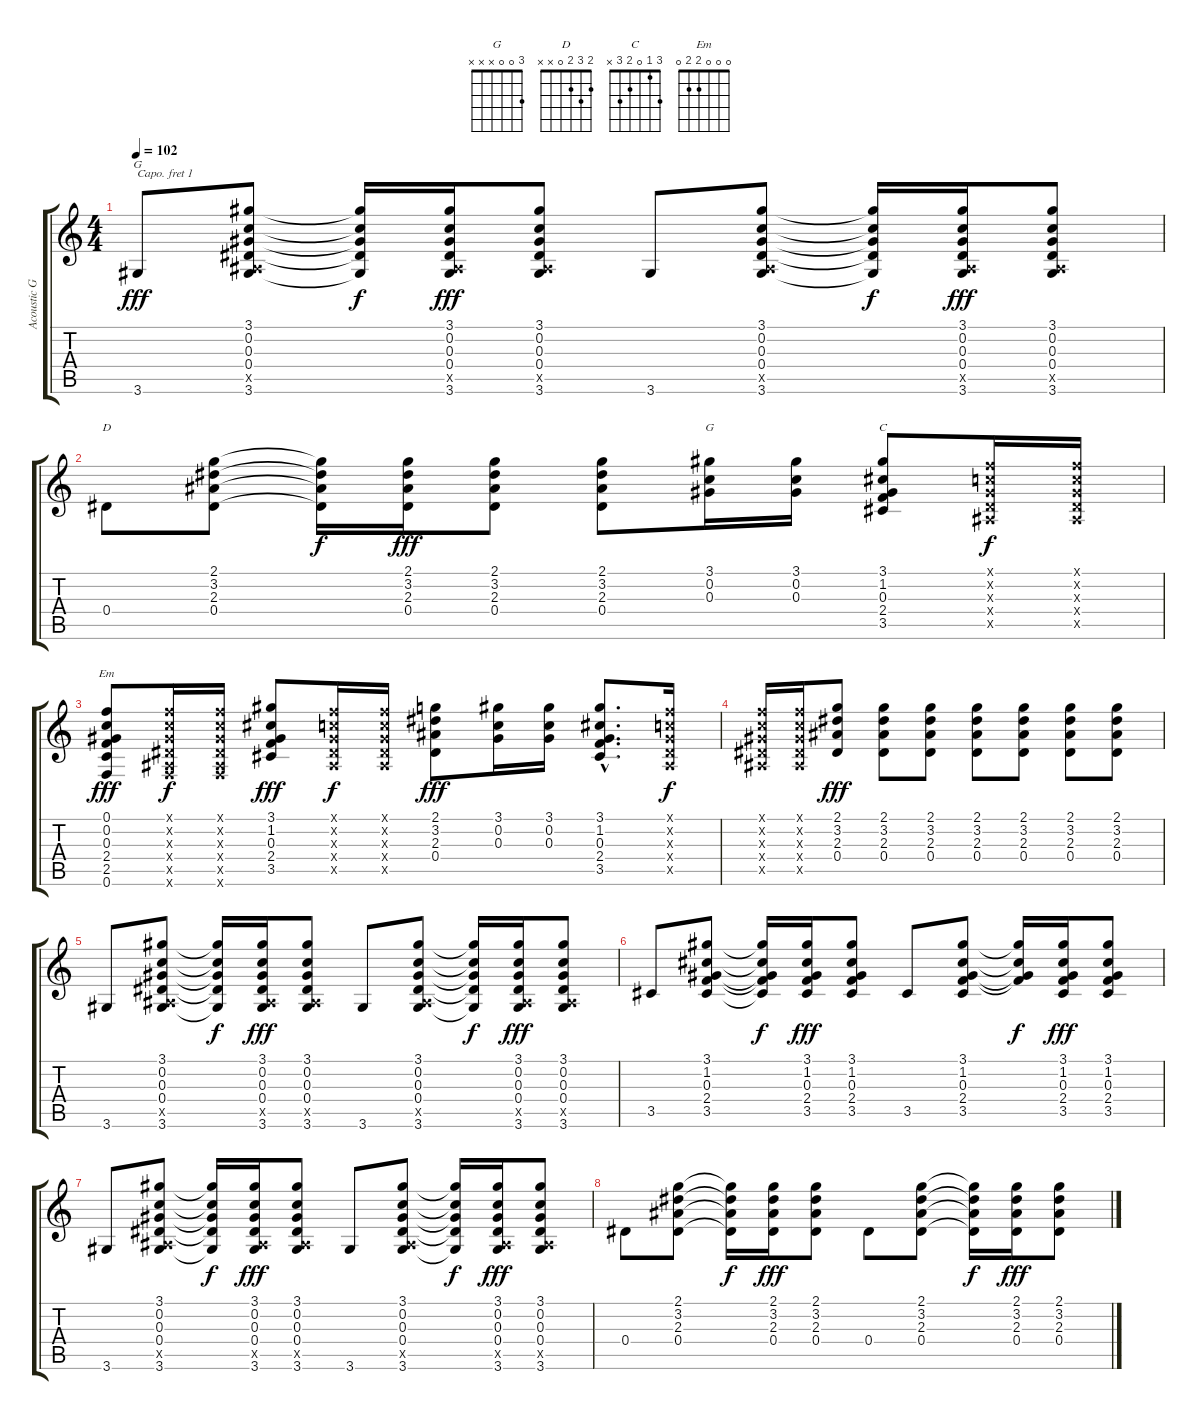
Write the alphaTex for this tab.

\track ("Acoustic Guitar 1" "Acoustic G") {instrument acousticguitarsteel}
\staff {score tabs}
\capo 1
\tuning (E4 B3 G3 D3 A2 E2) {hide}
\chord ("G" 3 0 0 0 x 3)
\chord ("D" 2 3 2 0 x x)
\chord ("G" 3 0 0 x x x)
\chord ("C" 3 1 0 2 3 x)
\chord ("Em" 0 0 0 2 2 0)
\ts (4 4)
\tempo 102
\clef g2
\ks c
3.6.8{ch "G" dy fff} (3.1 0.2 0.3 0.4 0.5{x} 3.6).8 (3.1{t} 0.2{t} 0.3{t} 0.4{t} 3.6{t}).16{dy f} (3.1 0.2 0.3 0.4 0.5{x} 3.6).16{dy fff} (3.1 0.2 0.3 0.4 0.5{x} 3.6).8 3.6.8 (3.1 0.2 0.3 0.4 0.5{x} 3.6).8 (3.1{t} 0.2{t} 0.3{t} 0.4{t} 3.6{t}).16{dy f} (3.1 0.2 0.3 0.4 0.5{x} 3.6).16{dy fff} (3.1 0.2 0.3 0.4 0.5{x} 3.6).8 |
0.4.8{ch "D"} (2.1 3.2 2.3 0.4).8 (2.1{t} 3.2{t} 2.3{t} 0.4{t}).16{dy f} (2.1 3.2 2.3 0.4).16{dy fff} (2.1 3.2 2.3 0.4).8 (2.1 3.2 2.3 0.4).8 (3.1 0.2 0.3).16{ch "G"} (3.1 0.2 0.3).16 (3.1 1.2 0.3 2.4 3.5).8{ch "C"} (0.1{x} 0.2{x} 0.3{x} 0.4{x} 0.5{x}).16{dy f} (0.1{x} 0.2{x} 0.3{x} 0.4{x} 0.5{x}).16 |
(0.1 0.2 0.3 2.4 2.5 0.6).8{ch "Em" dy fff} (0.1{x} 0.2{x} 0.3{x} 0.4{x} 0.5{x} 0.6{x}).16{dy f} (0.1{x} 0.2{x} 0.3{x} 0.4{x} 0.5{x} 0.6{x}).16 (3.1 1.2 0.3 2.4 3.5).8{dy fff} (0.1{x} 0.2{x} 0.3{x} 0.4{x} 0.5{x}).16{dy f} (0.1{x} 0.2{x} 0.3{x} 0.4{x} 0.5{x}).16 (2.1 3.2 2.3 0.4).8{dy fff} (3.1 0.2 0.3).16 (3.1 0.2 0.3).16 (3.1{hac} 1.2{hac} 0.3{hac} 2.4{hac} 3.5{hac}).8{d} (0.1{x} 0.2{x} 0.3{x} 0.4{x} 0.5{x}).16{dy f} |
(0.1{x} 0.2{x} 0.3{x} 0.4{x} 0.5{x}).16 (0.1{x} 0.2{x} 0.3{x} 0.4{x} 0.5{x}).16 (2.1 3.2 2.3 0.4).8{dy fff} (2.1 3.2 2.3 0.4).8 (2.1 3.2 2.3 0.4).8 (2.1 3.2 2.3 0.4).8 (2.1 3.2 2.3 0.4).8 (2.1 3.2 2.3 0.4).8 (2.1 3.2 2.3 0.4).8 |
3.6.8 (3.1 0.2 0.3 0.4 0.5{x} 3.6).8 (3.1{t} 0.2{t} 0.3{t} 0.4{t} 3.6{t}).16{dy f} (3.1 0.2 0.3 0.4 0.5{x} 3.6).16{dy fff} (3.1 0.2 0.3 0.4 0.5{x} 3.6).8 3.6.8 (3.1 0.2 0.3 0.4 0.5{x} 3.6).8 (3.1{t} 0.2{t} 0.3{t} 0.4{t} 3.6{t}).16{dy f} (3.1 0.2 0.3 0.4 0.5{x} 3.6).16{dy fff} (3.1 0.2 0.3 0.4 0.5{x} 3.6).8 |
3.5.8 (3.1 1.2 0.3 2.4 3.5).8 (3.1{t} 1.2{t} 0.3{t} 2.4{t} 3.5{t}).16{dy f} (3.1 1.2 0.3 2.4 3.5).16{dy fff} (3.1 1.2 0.3 2.4 3.5).8 3.5.8 (3.1 1.2 0.3 2.4 3.5).8 (3.1{t} 1.2{t} 0.3{t} 2.4{t}).16{dy f} (3.1 1.2 0.3 2.4 3.5).16{dy fff} (3.1 1.2 0.3 2.4 3.5).8 |
3.6.8 (3.1 0.2 0.3 0.4 0.5{x} 3.6).8 (3.1{t} 0.2{t} 0.3{t} 0.4{t} 3.6{t}).16{dy f} (3.1 0.2 0.3 0.4 0.5{x} 3.6).16{dy fff} (3.1 0.2 0.3 0.4 0.5{x} 3.6).8 3.6.8 (3.1 0.2 0.3 0.4 0.5{x} 3.6).8 (3.1{t} 0.2{t} 0.3{t} 0.4{t} 3.6{t}).16{dy f} (3.1 0.2 0.3 0.4 0.5{x} 3.6).16{dy fff} (3.1 0.2 0.3 0.4 0.5{x} 3.6).8 |
0.4.8 (2.1 3.2 2.3 0.4).8 (2.1{t} 3.2{t} 2.3{t} 0.4{t}).16{dy f} (2.1 3.2 2.3 0.4).16{dy fff} (2.1 3.2 2.3 0.4).8 0.4.8 (2.1 3.2 2.3 0.4).8 (2.1{t} 3.2{t} 2.3{t} 0.4{t}).16{dy f} (2.1 3.2 2.3 0.4).16{dy fff} (2.1 3.2 2.3 0.4).8
